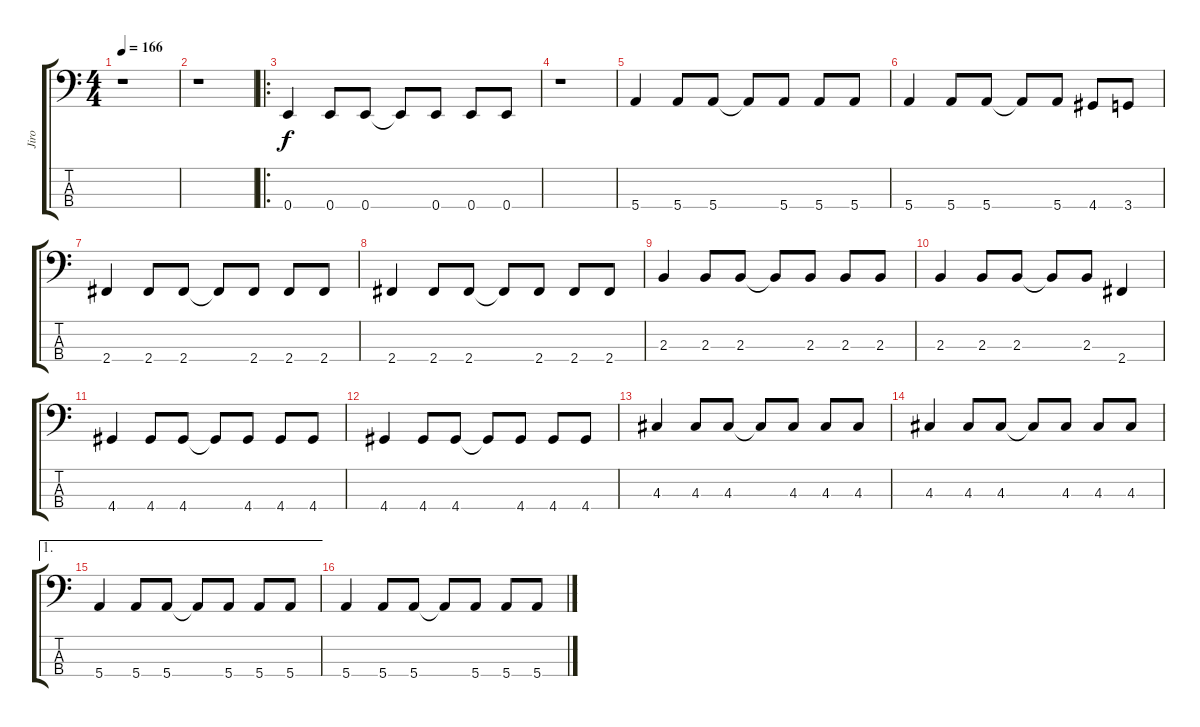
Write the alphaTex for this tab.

\track ("Jiro" "Jiro") {instrument acousticguitarnylon}
\staff {score tabs}
\tuning (G2 D2 A1 E1) {hide}
\ts (4 4)
\tempo 166
\clef f4
\ks c
r.1{dy f} |
r.1 |
\ro
0.4.4 0.4.8 0.4.8 0.4{t}.8 0.4.8 0.4.8 0.4.8 |
r.1 |
5.4.4 5.4.8 5.4.8 5.4{t}.8 5.4.8 5.4.8 5.4.8 |
5.4.4 5.4.8 5.4.8 5.4{t}.8 5.4.8 4.4.8 3.4.8 |
2.4.4 2.4.8 2.4.8 2.4{t}.8 2.4.8 2.4.8 2.4.8 |
2.4.4 2.4.8 2.4.8 2.4{t}.8 2.4.8 2.4.8 2.4.8 |
2.3.4 2.3.8 2.3.8 2.3{t}.8 2.3.8 2.3.8 2.3.8 |
2.3.4 2.3.8 2.3.8 2.3{t}.8 2.3.8 2.4.4 |
4.4.4 4.4.8 4.4.8 4.4{t}.8 4.4.8 4.4.8 4.4.8 |
4.4.4 4.4.8 4.4.8 4.4{t}.8 4.4.8 4.4.8 4.4.8 |
4.3.4 4.3.8 4.3.8 4.3{t}.8 4.3.8 4.3.8 4.3.8 |
4.3.4 4.3.8 4.3.8 4.3{t}.8 4.3.8 4.3.8 4.3.8 |
\ae 1
5.4.4 5.4.8 5.4.8 5.4{t}.8 5.4.8 5.4.8 5.4.8 |
5.4.4 5.4.8 5.4.8 5.4{t}.8 5.4.8 5.4.8 5.4.8
